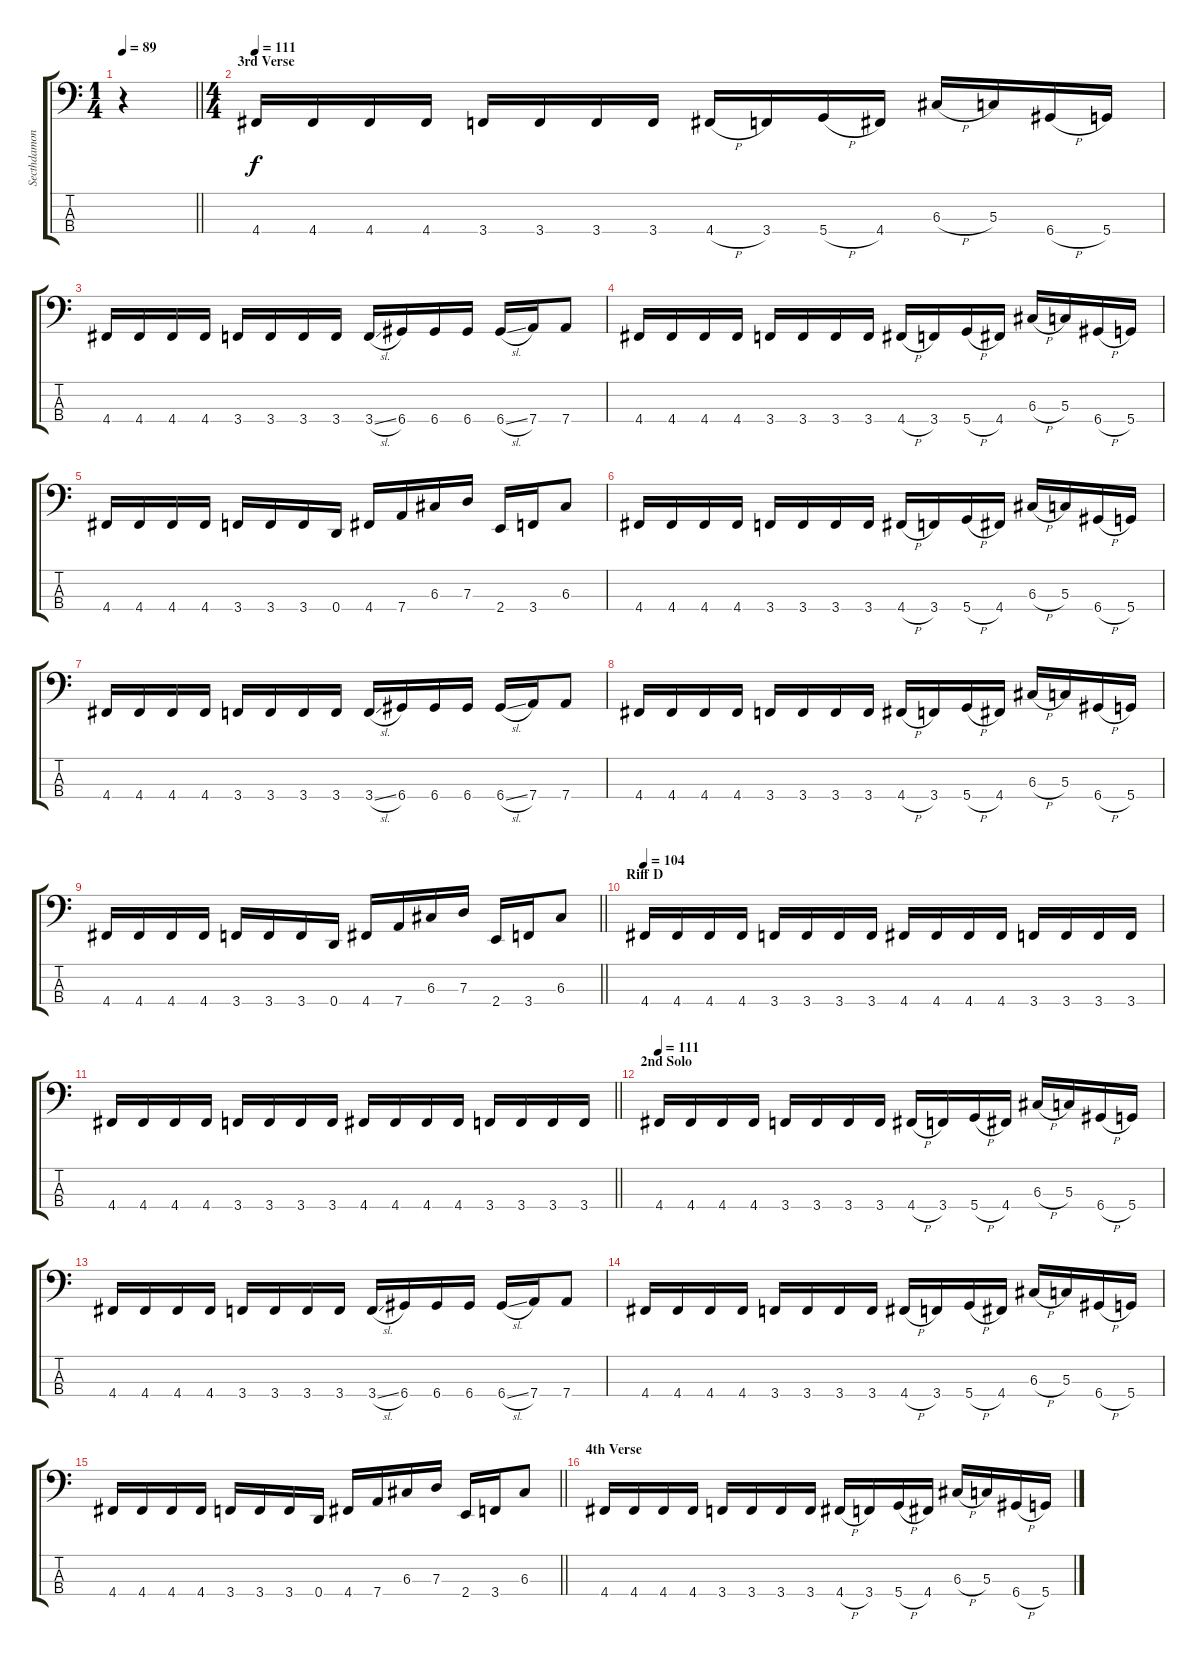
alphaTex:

\track ("Secthdamon" "Secthdamon") {instrument electricbassfinger}
\staff {score tabs}
\tuning (F2 C2 G1 D1) {hide}
\ts (1 4)
\tempo 89
\clef f4
\barLineRight lightlight
\ks c
r.4{dy f} |
\ts (4 4)
\section ("" "3rd Verse")
\tempo 111
4.4.16 4.4.16 4.4.16 4.4.16 3.4.16 3.4.16 3.4.16 3.4.16 4.4{h}.16 3.4.16 5.4{h}.16 4.4.16 6.3{h}.16 5.3.16 6.4{h}.16 5.4.16 |
4.4.16 4.4.16 4.4.16 4.4.16 3.4.16 3.4.16 3.4.16 3.4.16 3.4{sl}.16 6.4.16 6.4.16 6.4.16 6.4{sl}.16 7.4.16 7.4.8 |
4.4.16 4.4.16 4.4.16 4.4.16 3.4.16 3.4.16 3.4.16 3.4.16 4.4{h}.16 3.4.16 5.4{h}.16 4.4.16 6.3{h}.16 5.3.16 6.4{h}.16 5.4.16 |
4.4.16 4.4.16 4.4.16 4.4.16 3.4.16 3.4.16 3.4.16 0.4.16 4.4.16 7.4.16 6.3.16 7.3.16 2.4.16 3.4.16 6.3.8 |
4.4.16 4.4.16 4.4.16 4.4.16 3.4.16 3.4.16 3.4.16 3.4.16 4.4{h}.16 3.4.16 5.4{h}.16 4.4.16 6.3{h}.16 5.3.16 6.4{h}.16 5.4.16 |
4.4.16 4.4.16 4.4.16 4.4.16 3.4.16 3.4.16 3.4.16 3.4.16 3.4{sl}.16 6.4.16 6.4.16 6.4.16 6.4{sl}.16 7.4.16 7.4.8 |
4.4.16 4.4.16 4.4.16 4.4.16 3.4.16 3.4.16 3.4.16 3.4.16 4.4{h}.16 3.4.16 5.4{h}.16 4.4.16 6.3{h}.16 5.3.16 6.4{h}.16 5.4.16 |
\barLineRight lightlight
4.4.16 4.4.16 4.4.16 4.4.16 3.4.16 3.4.16 3.4.16 0.4.16 4.4.16 7.4.16 6.3.16 7.3.16 2.4.16 3.4.16 6.3.8 |
\section ("" "Riff D")
\tempo 104
4.4.16 4.4.16 4.4.16 4.4.16 3.4.16 3.4.16 3.4.16 3.4.16 4.4.16 4.4.16 4.4.16 4.4.16 3.4.16 3.4.16 3.4.16 3.4.16 |
\barLineRight lightlight
4.4.16 4.4.16 4.4.16 4.4.16 3.4.16 3.4.16 3.4.16 3.4.16 4.4.16 4.4.16 4.4.16 4.4.16 3.4.16 3.4.16 3.4.16 3.4.16 |
\section ("" "2nd Solo")
\tempo 111
4.4.16 4.4.16 4.4.16 4.4.16 3.4.16 3.4.16 3.4.16 3.4.16 4.4{h}.16 3.4.16 5.4{h}.16 4.4.16 6.3{h}.16 5.3.16 6.4{h}.16 5.4.16 |
4.4.16 4.4.16 4.4.16 4.4.16 3.4.16 3.4.16 3.4.16 3.4.16 3.4{sl}.16 6.4.16 6.4.16 6.4.16 6.4{sl}.16 7.4.16 7.4.8 |
4.4.16 4.4.16 4.4.16 4.4.16 3.4.16 3.4.16 3.4.16 3.4.16 4.4{h}.16 3.4.16 5.4{h}.16 4.4.16 6.3{h}.16 5.3.16 6.4{h}.16 5.4.16 |
\barLineRight lightlight
4.4.16 4.4.16 4.4.16 4.4.16 3.4.16 3.4.16 3.4.16 0.4.16 4.4.16 7.4.16 6.3.16 7.3.16 2.4.16 3.4.16 6.3.8 |
\section ("" "4th Verse")
4.4.16 4.4.16 4.4.16 4.4.16 3.4.16 3.4.16 3.4.16 3.4.16 4.4{h}.16 3.4.16 5.4{h}.16 4.4.16 6.3{h}.16 5.3.16 6.4{h}.16 5.4.16
